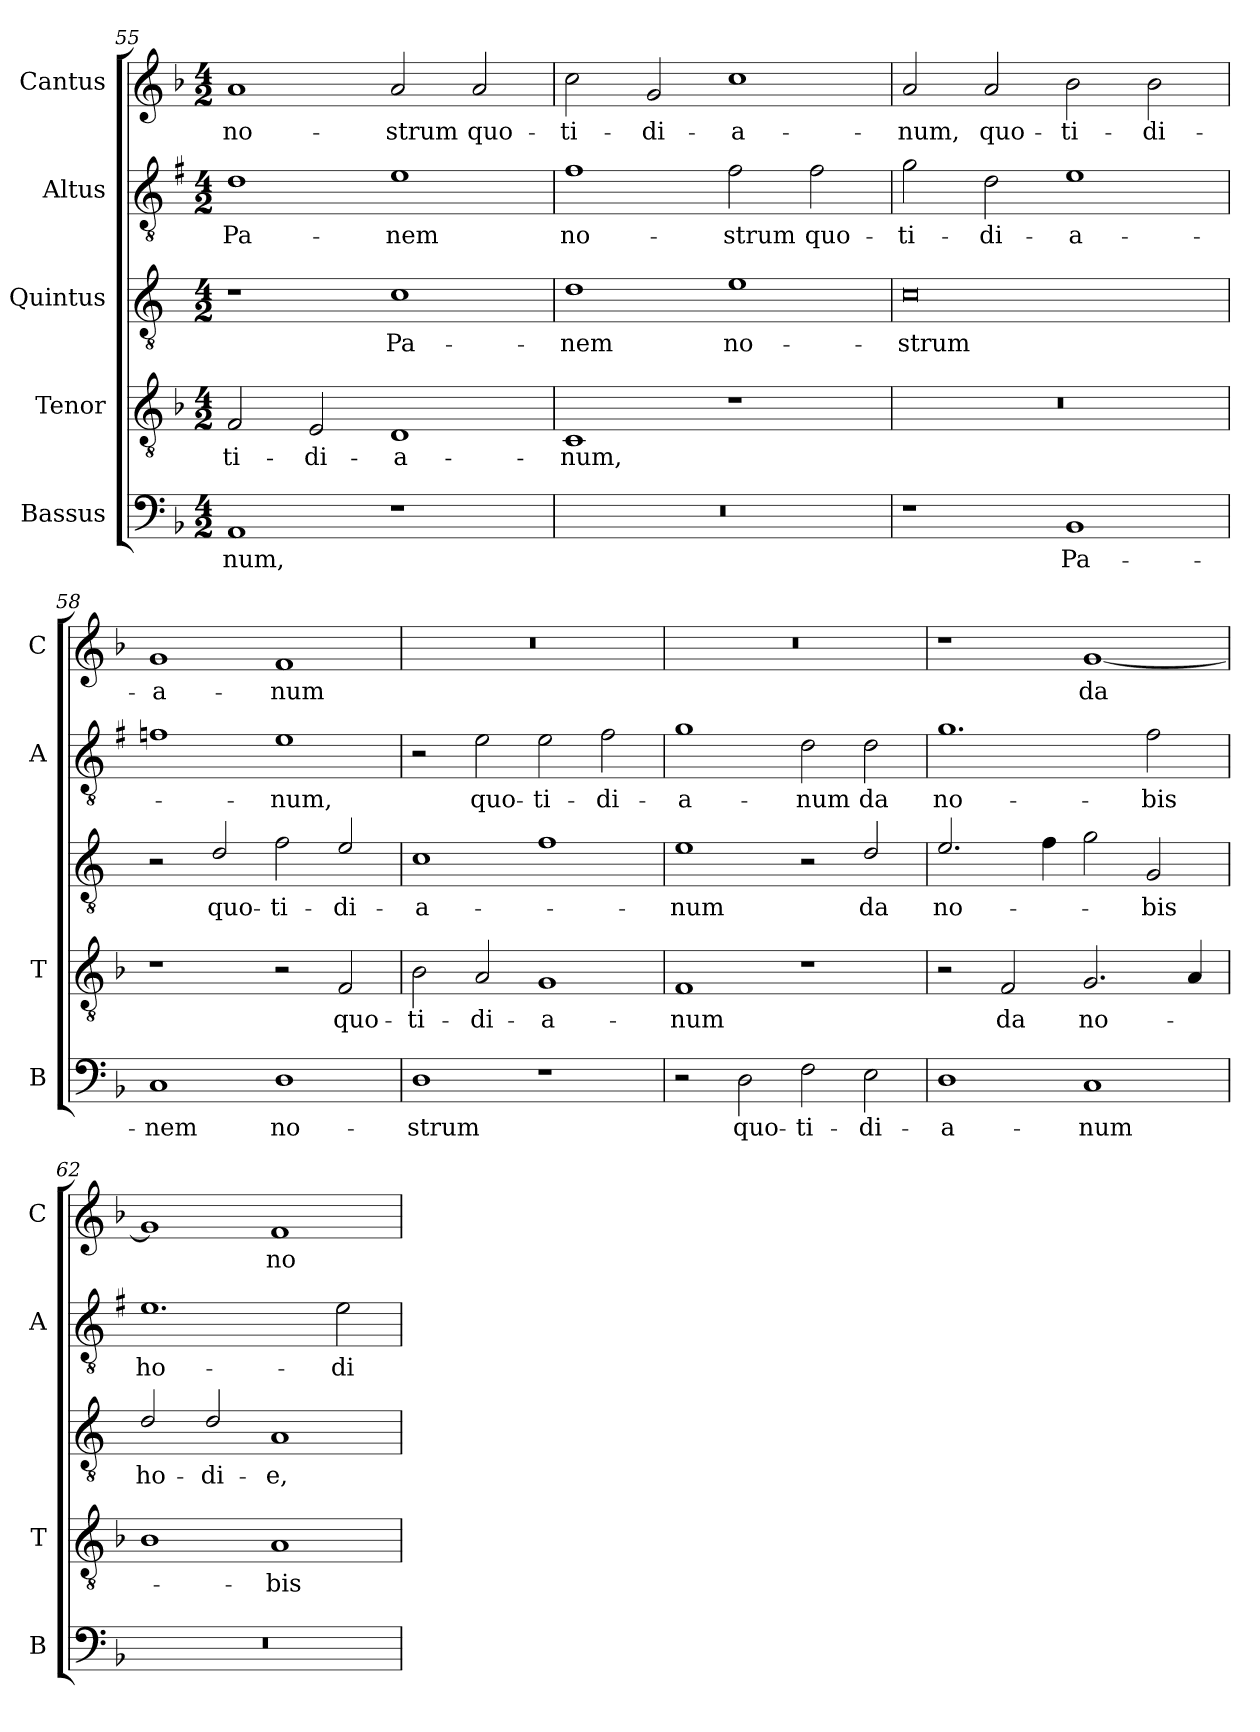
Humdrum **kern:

**kern	**text	**kern	**text	**kern	**text	**kern	**text	**kern	**text
*part5	*part5	*part4	*part4	*part3	*part3	*part2	*part2	*part1	*part1
*staff5	*staff5	*staff4	*staff4	*staff3	*staff3	*staff2	*staff2	*staff1	*staff1
*I"Bassus	*	*I"Tenor	*	*I"Quintus	*	*I"Altus	*	*I"Cantus	*
*I'B	*	*I'T	*	*	*	*I'A	*	*I'C	*
*clefF4	*	*clefGv2	*	*clefGv2	*	*clefGv2	*	*clefG2	*
*	*	*	*	*ITrd4c7	*	*ITrd1c2	*	*	*
*k[b-]	*	*k[b-]	*	*k[b-]	*	*k[b-]	*	*k[b-]	*
*F:	*	*F:	*	*F:	*	*F:	*	*F:	*
*M4/2	*	*M4/2	*	*M4/2	*	*M4/2	*	*M4/2	*
=55	=55	=55	=55	=55	=55	=55	=55	=55	=55
!	!LO:LY:b	!	!LO:LY:b	!	!	!	!LO:LY:b	!	!LO:LY:b
1AA	-num,	2F/	-ti-	1r	.	1c	Pa-	1a	no-
!	!	!	!LO:LY:b	!	!	!	!	!	!
.	.	2E/	-di-	.	.	.	.	.	.
!	!	!	!LO:LY:b	!	!LO:LY:b	!	!LO:LY:b	!	!LO:LY:b
1r	.	1D	-a-	1F	Pa-	1d	-nem	2a/	-strum
!	!	!	!	!	!	!	!	!	!LO:LY:b
.	.	.	.	.	.	.	.	2a/	quo-
=56	=56	=56	=56	=56	=56	=56	=56	=56	=56
!	!	!	!LO:LY:b	!	!LO:LY:b	!	!LO:LY:b	!	!LO:LY:b
0r	.	1C	-num,	1G	-nem	1e	no-	2cc\	-ti-
!	!	!	!	!	!	!	!	!	!LO:LY:b
.	.	.	.	.	.	.	.	2g/	-di-
!	!	!	!	!	!LO:LY:b	!	!LO:LY:b	!	!LO:LY:b
.	.	1r	.	1A	no-	2e\	-strum	1cc	-a-
!	!	!	!	!	!	!	!LO:LY:b	!	!
.	.	.	.	.	.	2e\	quo-	.	.
=57	=57	=57	=57	=57	=57	=57	=57	=57	=57
!	!	!	!	!	!LO:LY:b	!	!LO:LY:b	!	!LO:LY:b
1r	.	0r	.	0F	-strum	2f\	-ti-	2a/	-num,
!	!	!	!	!	!	!	!LO:LY:b	!	!LO:LY:b
.	.	.	.	.	.	2c\	-di-	2a/	quo-
!	!LO:LY:b	!	!	!	!	!	!LO:LY:b	!	!LO:LY:b
1BB-	Pa-	.	.	.	.	1d	-a-	2b-\	-ti-
!	!	!	!	!	!	!	!	!	!LO:LY:b
.	.	.	.	.	.	.	.	2b-\	-di-
=58	=58	=58	=58	=58	=58	=58	=58	=58	=58
!	!LO:LY:b	!	!	!	!	!	!	!	!LO:LY:b
1C	-nem	1r	.	2r	.	1e-X	.	1g	-a-
!	!	!	!	!	!LO:LY:b	!	!	!	!
.	.	.	.	2G/	quo-	.	.	.	.
!	!LO:LY:b	!	!	!	!LO:LY:b	!	!LO:LY:b	!	!LO:LY:b
1D	no-	2r	.	2B-\	-ti-	1d	-num,	1f	-num
!	!	!	!LO:LY:b	!	!LO:LY:b	!	!	!	!
.	.	2F/	quo-	2A/	-di-	.	.	.	.
=59	=59	=59	=59	=59	=59	=59	=59	=59	=59
!	!LO:LY:b	!	!LO:LY:b	!	!LO:LY:b	!	!	!	!
1D	-strum	2B-\	-ti-	1F	-a-	2r	.	0r	.
!	!	!	!LO:LY:b	!	!	!	!LO:LY:b	!	!
.	.	2A/	-di-	.	.	2d\	quo-	.	.
!	!	!	!LO:LY:b	!	!	!	!LO:LY:b	!	!
1r	.	1G	-a-	1B-	.	2d\	-ti-	.	.
!	!	!	!	!	!	!	!LO:LY:b	!	!
.	.	.	.	.	.	2e\	-di-	.	.
!!LO:LB:g=z
=60	=60	=60	=60	=60	=60	=60	=60	=60	=60
!	!	!	!LO:LY:b	!	!LO:LY:b	!	!LO:LY:b	!	!
2r	.	1F	-num	1A	-num	1f	-a-	0r	.
!	!LO:LY:b	!	!	!	!	!	!	!	!
2D\	quo-	.	.	.	.	.	.	.	.
!	!LO:LY:b	!	!	!	!	!	!LO:LY:b	!	!
2F\	-ti-	1r	.	2r	.	2c\	-num	.	.
!	!LO:LY:b	!	!	!	!LO:LY:b	!	!LO:LY:b	!	!
2E\	-di-	.	.	2G/	da	2c\	da	.	.
=61	=61	=61	=61	=61	=61	=61	=61	=61	=61
!	!LO:LY:b	!	!	!	!LO:LY:b	!	!LO:LY:b	!	!
1D	-a-	2r	.	2.A/	no-	1.f	no-	1r	.
!	!	!	!LO:LY:b	!	!	!	!	!	!
.	.	2F/	da	.	.	.	.	.	.
.	.	.	.	4B-\	.	.	.	.	.
!	!LO:LY:b	!	!LO:LY:b	!	!	!	!	!	!LO:LY:b
1C	-num	2.G/	no-	2c\	.	.	.	[1g	da
!	!	!	!	!	!LO:LY:b	!	!LO:LY:b	!	!
.	.	.	.	2C/	-bis	2e\	-bis	.	.
.	.	4A/	.	.	.	.	.	.	.
=62	=62	=62	=62	=62	=62	=62	=62	=62	=62
!	!	!	!	!	!LO:LY:b	!	!LO:LY:b	!	!
0r	.	1B-	.	2G/	ho-	1.d	ho-	1g]	.
!	!	!	!	!	!LO:LY:b	!	!	!	!
.	.	.	.	2G/	-di-	.	.	.	.
!	!	!	!LO:LY:b	!	!LO:LY:b	!	!	!	!LO:LY:b
.	.	1A	-bis	1D	-e,	.	.	1f	no-
!	!	!	!	!	!	!	!LO:LY:b	!	!
.	.	.	.	.	.	2d\	-di-	.	.
=	=	=	=	=	=	=	=	=	=
*-	*-	*-	*-	*-	*-	*-	*-	*-	*-
